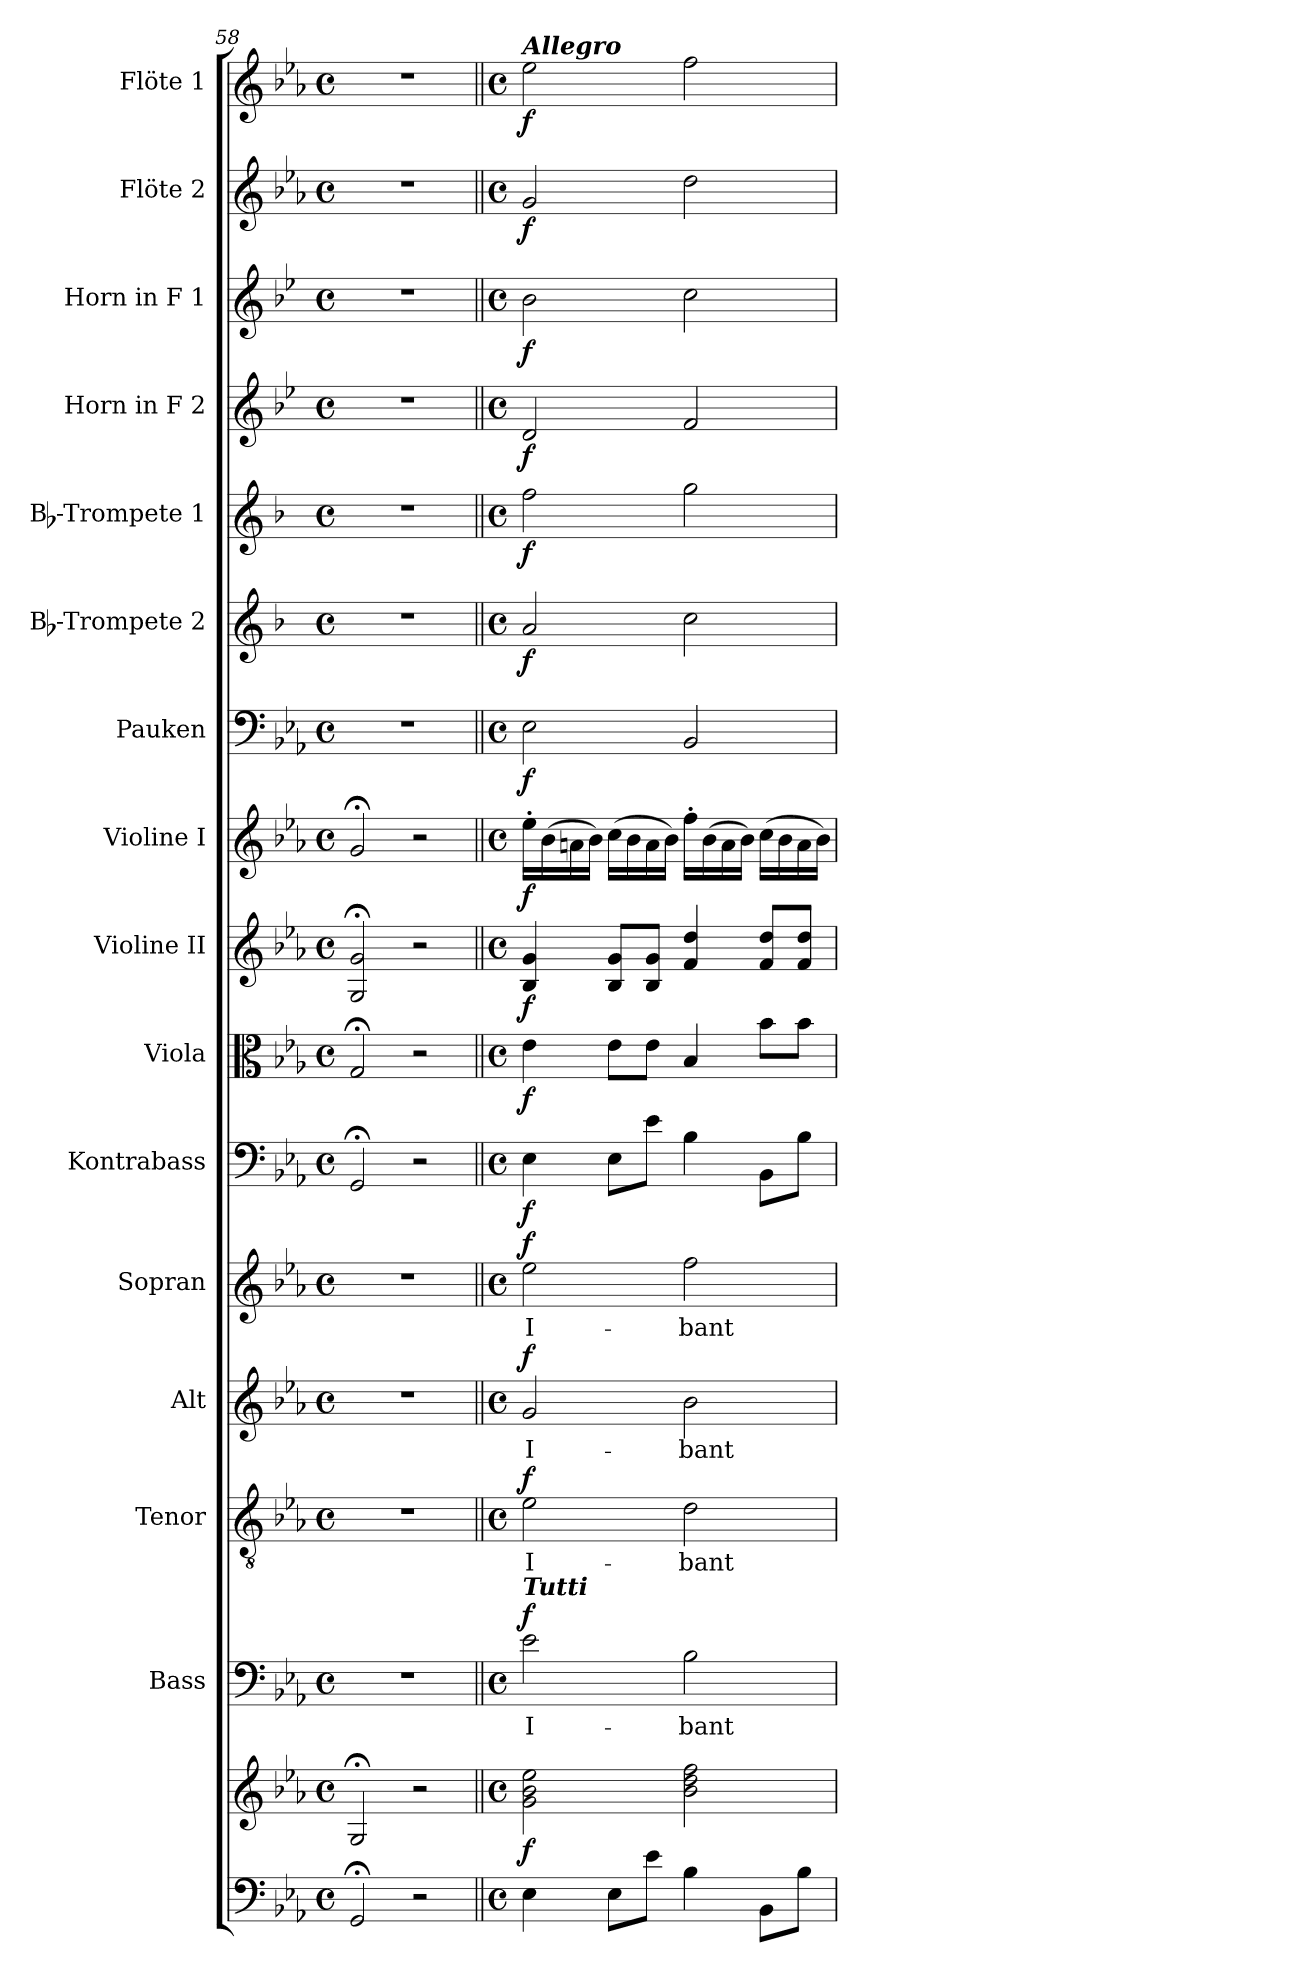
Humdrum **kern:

**kern	**kern	**dynam	**kern	**text	**dynam	**kern	**text	**dynam	**kern	**text	**dynam	**kern	**text	**dynam	**kern	**dynam	**kern	**dynam	**kern	**dynam	**kern	**dynam	**kern	**dynam	**kern	**dynam	**kern	**dynam	**kern	**dynam	**kern	**dynam	**kern	**dynam	**kern	**dynam
*part16	*part16	*part16	*part15	*part15	*part15	*part14	*part14	*part14	*part13	*part13	*part13	*part12	*part12	*part12	*part11	*part11	*part10	*part10	*part9	*part9	*part8	*part8	*part7	*part7	*part6	*part6	*part5	*part5	*part4	*part4	*part3	*part3	*part2	*part2	*part1	*part1
*staff17	*staff16	*staff16/17	*staff15	*staff15	*staff15	*staff14	*staff14	*staff14	*staff13	*staff13	*staff13	*staff12	*staff12	*staff12	*staff11	*staff11	*staff10	*staff10	*staff9	*staff9	*staff8	*staff8	*staff7	*staff7	*staff6	*staff6	*staff5	*staff5	*staff4	*staff4	*staff3	*staff3	*staff2	*staff2	*staff1	*staff1
*	*	*	*I"Bass	*	*	*I"Tenor	*	*	*I"Alt	*	*	*I"Sopran	*	*	*I"Kontrabass	*	*I"Viola	*	*I"Violine II	*	*I"Violine I	*	*I"Pauken	*	*I"Bb-Trompete 2	*	*I"Bb-Trompete 1	*	*I"Horn in F 2	*	*I"Horn in F 1	*	*I"Flöte 2	*	*I"Flöte 1	*
*	*	*	*I'B.	*	*	*I'T.	*	*	*I'A.	*	*	*I'S.	*	*	*I'Kb.	*	*I'Vla.	*	*I'Vl. II	*	*I'Vl. I	*	*I'Pk.	*	*I'Bb Trp. 2	*	*I'Bb Trp. 1	*	*	*	*	*	*I'Fl. 2	*	*I'Fl. 1	*
*clefF4	*clefG2	*	*clefF4	*	*	*clefGv2	*	*	*clefG2	*	*	*clefG2	*	*	*clefF4	*	*clefC3	*	*clefG2	*	*clefG2	*	*clefF4	*	*clefG2	*	*clefG2	*	*clefG2	*	*clefG2	*	*clefG2	*	*clefG2	*
*	*	*	*	*	*	*	*	*	*	*	*	*	*	*	*ITrd7c12	*	*	*	*	*	*	*	*	*	*ITrd1c2	*	*ITrd1c2	*	*ITrd4c7	*	*ITrd4c7	*	*	*	*	*
*k[b-e-a-]	*k[b-e-a-]	*	*k[b-e-a-]	*	*	*k[b-e-a-]	*	*	*k[b-e-a-]	*	*	*k[b-e-a-]	*	*	*k[b-e-a-]	*	*k[b-e-a-]	*	*k[b-e-a-]	*	*k[b-e-a-]	*	*k[b-e-a-]	*	*k[b-e-a-]	*	*k[b-e-a-]	*	*k[b-e-a-]	*	*k[b-e-a-]	*	*k[b-e-a-]	*	*k[b-e-a-]	*
*E-:	*E-:	*	*E-:	*	*	*E-:	*	*	*E-:	*	*	*E-:	*	*	*E-:	*	*E-:	*	*E-:	*	*E-:	*	*E-:	*	*E-:	*	*E-:	*	*E-:	*	*E-:	*	*E-:	*	*E-:	*
*M4/4	*M4/4	*	*M4/4	*	*	*M4/4	*	*	*M4/4	*	*	*M4/4	*	*	*M4/4	*	*M4/4	*	*M4/4	*	*M4/4	*	*M4/4	*	*M4/4	*	*M4/4	*	*M4/4	*	*M4/4	*	*M4/4	*	*M4/4	*
*met(c)	*met(c)	*	*met(c)	*	*	*met(c)	*	*	*met(c)	*	*	*met(c)	*	*	*met(c)	*	*met(c)	*	*met(c)	*	*met(c)	*	*met(c)	*	*met(c)	*	*met(c)	*	*met(c)	*	*met(c)	*	*met(c)	*	*met(c)	*
=58	=58	=58	=58	=58	=58	=58	=58	=58	=58	=58	=58	=58	=58	=58	=58	=58	=58	=58	=58	=58	=58	=58	=58	=58	=58	=58	=58	=58	=58	=58	=58	=58	=58	=58	=58	=58
2GG;</	2G;</	.	1r	.	.	1r	.	.	1r	.	.	1r	.	.	2GGG;</	.	2G;</	.	2G/;< 2g/;<	.	2g;</	.	1r	.	1r	.	1r	.	1r	.	1r	.	1r	.	1r	.
2r	2r	.	.	.	.	.	.	.	.	.	.	.	.	.	2r	.	2r	.	2r	.	2r	.	.	.	.	.	.	.	.	.	.	.	.	.	.	.
=59||	=59||	=59||	=59||	=59||	=59||	=59||	=59||	=59||	=59||	=59||	=59||	=59||	=59||	=59||	=59||	=59||	=59||	=59||	=59||	=59||	=59||	=59||	=59||	=59||	=59||	=59||	=59||	=59||	=59||	=59||	=59||	=59||	=59||	=59||	=59||	=59||
*M4/4	*M4/4	*	*M4/4	*	*	*M4/4	*	*	*M4/4	*	*	*M4/4	*	*	*M4/4	*	*M4/4	*	*M4/4	*	*M4/4	*	*M4/4	*	*M4/4	*	*M4/4	*	*M4/4	*	*M4/4	*	*M4/4	*	*M4/4	*
*met(c)	*met(c)	*	*met(c)	*	*	*met(c)	*	*	*met(c)	*	*	*met(c)	*	*	*met(c)	*	*met(c)	*	*met(c)	*	*met(c)	*	*met(c)	*	*met(c)	*	*met(c)	*	*met(c)	*	*met(c)	*	*met(c)	*	*met(c)	*
!	!	!	!	!	!	!	!	!	!	!	!	!	!	!	!	!	!	!	!	!	!	!	!	!	!	!	!	!	!	!	!	!	!	!	!LO:TX:a:Bi:t=Allegro	!
!	!	!	!LO:TX:a:Bi:t=Tutti	!	!	!	!	!	!	!	!	!	!	!	!	!	!	!	!	!	!	!	!	!	!	!	!	!	!	!	!	!	!	!	!	!
!	!	!LO:DY:b	!	!LO:LY:b	!LO:DY:a	!	!LO:LY:b	!LO:DY:a	!	!LO:LY:b	!LO:DY:a	!	!LO:LY:b	!LO:DY:a	!	!LO:DY:b	!	!LO:DY:b	!	!LO:DY:b	!	!LO:DY:b	!	!LO:DY:b	!	!LO:DY:b	!	!LO:DY:b	!	!LO:DY:b	!	!LO:DY:b	!	!LO:DY:b	!	!LO:DY:b
4E-\	2g\ 2b-\ 2ee-\	f	2e-\	I-	f	2e-\	I-	f	2g/	I-	f	2ee-\	I-	f	4EE-\	f	4e-\	f	4B-/ 4g/	f	16ee-'>\LL	f	2E-\	f	2g/	f	2ee-\	f	2G/	f	2e-\	f	2g/	f	2ee-\	f
.	.	.	.	.	.	.	.	.	.	.	.	.	.	.	.	.	.	.	.	.	(>16b-\	.	.	.	.	.	.	.	.	.	.	.	.	.	.	.
.	.	.	.	.	.	.	.	.	.	.	.	.	.	.	.	.	.	.	.	.	16an\	.	.	.	.	.	.	.	.	.	.	.	.	.	.	.
.	.	.	.	.	.	.	.	.	.	.	.	.	.	.	.	.	.	.	.	.	16b-\JJ)	.	.	.	.	.	.	.	.	.	.	.	.	.	.	.
8E-\L	.	.	.	.	.	.	.	.	.	.	.	.	.	.	8EE-\L	.	8e-\L	.	8B-/ 8g/L	.	(>16cc\LL	.	.	.	.	.	.	.	.	.	.	.	.	.	.	.
.	.	.	.	.	.	.	.	.	.	.	.	.	.	.	.	.	.	.	.	.	16b-\	.	.	.	.	.	.	.	.	.	.	.	.	.	.	.
8e-\J	.	.	.	.	.	.	.	.	.	.	.	.	.	.	8E-\J	.	8e-\J	.	8B-/ 8g/J	.	16a\	.	.	.	.	.	.	.	.	.	.	.	.	.	.	.
.	.	.	.	.	.	.	.	.	.	.	.	.	.	.	.	.	.	.	.	.	16b-\JJ)	.	.	.	.	.	.	.	.	.	.	.	.	.	.	.
!	!	!	!	!LO:LY:b	!	!	!LO:LY:b	!	!	!LO:LY:b	!	!	!LO:LY:b	!	!	!	!	!	!	!	!	!	!	!	!	!	!	!	!	!	!	!	!	!	!	!
4B-\	2b-\ 2dd\ 2ff\	.	2B-\	-bant	.	2d\	-bant	.	2b-\	-bant	.	2ff\	-bant	.	4BB-\	.	4B-/	.	4f/ 4dd/	.	16ff'>\LL	.	2BB-/	.	2b-\	.	2ff\	.	2B-/	.	2f\	.	2dd\	.	2ff\	.
.	.	.	.	.	.	.	.	.	.	.	.	.	.	.	.	.	.	.	.	.	(>16b-\	.	.	.	.	.	.	.	.	.	.	.	.	.	.	.
.	.	.	.	.	.	.	.	.	.	.	.	.	.	.	.	.	.	.	.	.	16a\	.	.	.	.	.	.	.	.	.	.	.	.	.	.	.
.	.	.	.	.	.	.	.	.	.	.	.	.	.	.	.	.	.	.	.	.	16b-\JJ)	.	.	.	.	.	.	.	.	.	.	.	.	.	.	.
8BB-\L	.	.	.	.	.	.	.	.	.	.	.	.	.	.	8BBB-\L	.	8b-\L	.	8f/ 8dd/L	.	(>16cc\LL	.	.	.	.	.	.	.	.	.	.	.	.	.	.	.
.	.	.	.	.	.	.	.	.	.	.	.	.	.	.	.	.	.	.	.	.	16b-\	.	.	.	.	.	.	.	.	.	.	.	.	.	.	.
8B-\J	.	.	.	.	.	.	.	.	.	.	.	.	.	.	8BB-\J	.	8b-\J	.	8f/ 8dd/J	.	16a\	.	.	.	.	.	.	.	.	.	.	.	.	.	.	.
.	.	.	.	.	.	.	.	.	.	.	.	.	.	.	.	.	.	.	.	.	16b-\JJ)	.	.	.	.	.	.	.	.	.	.	.	.	.	.	.
=	=	=	=	=	=	=	=	=	=	=	=	=	=	=	=	=	=	=	=	=	=	=	=	=	=	=	=	=	=	=	=	=	=	=	=	=
*-	*-	*-	*-	*-	*-	*-	*-	*-	*-	*-	*-	*-	*-	*-	*-	*-	*-	*-	*-	*-	*-	*-	*-	*-	*-	*-	*-	*-	*-	*-	*-	*-	*-	*-	*-	*-
